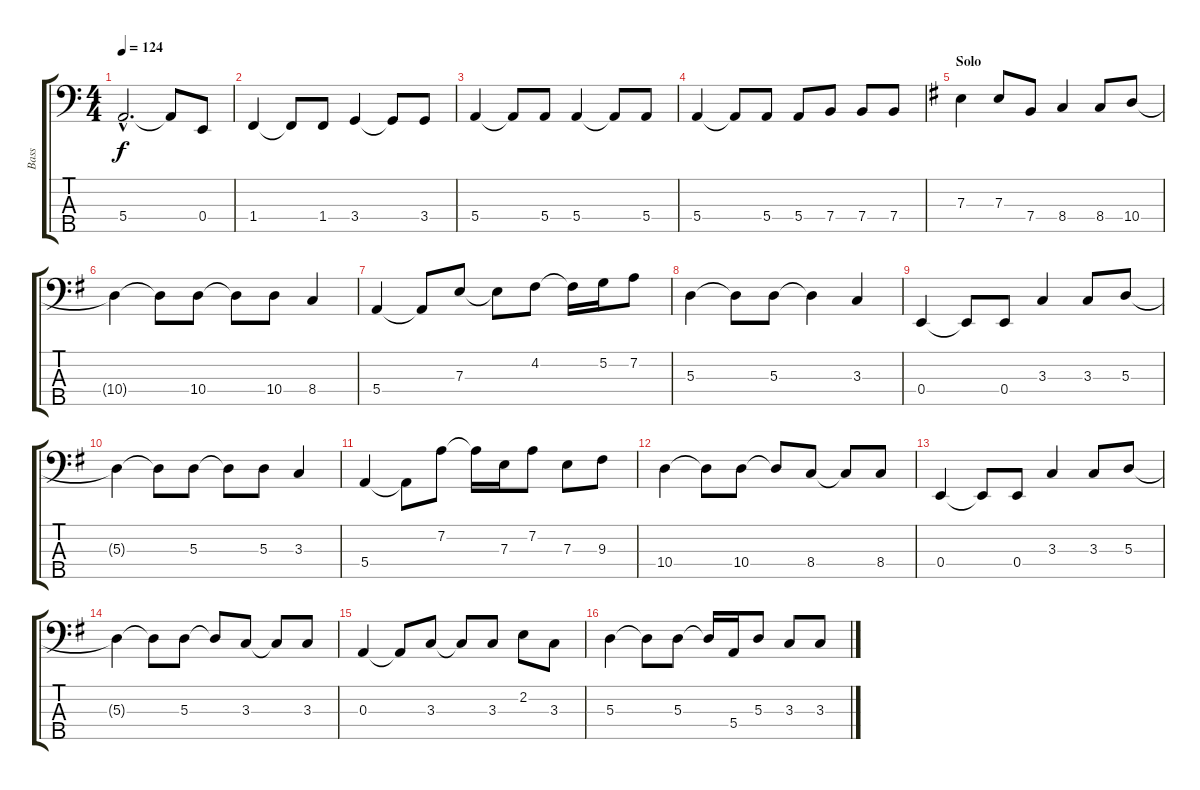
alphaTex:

\track ("Bass" "Bass") {instrument electricbassfinger}
\staff {score tabs}
\tuning (G2 D2 A1 E1 B0) {hide}
\ts (4 4)
\tempo 124
\clef f4
\ks c
5.4{hac}.2{d dy f} 5.4{t}.8 0.4.8 |
1.4.4 1.4{t}.8 1.4.8 3.4.4 3.4{t}.8 3.4.8 |
5.4.4 5.4{t}.8 5.4.8 5.4.4 5.4{t}.8 5.4.8 |
5.4.4 5.4{t}.8 5.4.8 5.4.8 7.4.8 7.4.8 7.4.8 |
\section ("" "Solo")
\ks eminor
7.3.4 7.3.8 7.4.8 8.4.4 8.4.8 10.4.8 |
10.4{t}.4 10.4{t}.8 10.4.8 10.4{t}.8 10.4.8 8.4.4 |
5.4.4 5.4{t}.8 7.3.8 7.3{t}.8 4.2.8 4.2{t}.16 5.2.16 7.2.8 |
5.3.4 5.3{t}.8 5.3.8 5.3{t}.4 3.3.4 |
0.4.4 0.4{t}.8 0.4.8 3.3.4 3.3.8 5.3.8 |
5.3{t}.4 5.3{t}.8 5.3.8 5.3{t}.8 5.3.8 3.3.4 |
5.4.4 5.4{t}.8 7.2.8 7.2{t}.16 7.3.16 7.2.8 7.3.8 9.3.8 |
10.4.4 10.4{t}.8 10.4.8 10.4{t}.8 8.4.8 8.4{t}.8 8.4.8 |
0.4.4 0.4{t}.8 0.4.8 3.3.4 3.3.8 5.3.8 |
5.3{t}.4 5.3{t}.8 5.3.8 5.3{t}.8 3.3.8 3.3{t}.8 3.3.8 |
0.3.4 0.3{t}.8 3.3.8 3.3{t}.8 3.3.8 2.2.8 3.3.8 |
5.3.4 5.3{t}.8 5.3.8 5.3{t}.16 5.4.16 5.3.8 3.3.8 3.3.8
